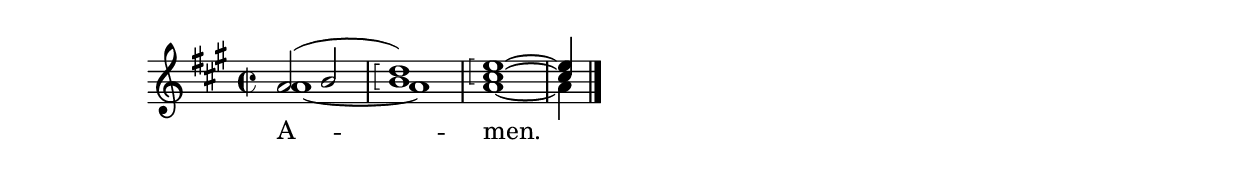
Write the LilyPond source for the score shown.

%% DO NOT EDIT this file manually; it is automatically
%% generated from LSR http://lsr.dsi.unimi.it
%% Make any changes in LSR itself, or in Documentation/snippets/new/ ,
%% and then run scripts/auxiliar/makelsr.py
%%
%% This file is in the public domain.
\version "2.14.0"

\header {
  lsrtags = "expressive-marks, vocal-music"

%% Translation of GIT committish: 59caa3adce63114ca7972d18f95d4aadc528ec3d
  texidoces = "
El corchete de arpegios @code{arpeggioBracket} se puede usar para
indicar la división de voces cuando no hay plicas que puedan ofrecer
esta información. Se suele encontrar en la música coral.

"

  doctitlees = "Uso de arpeggioBracket para hacer más visible un divisi"


%% Translation of GIT committish: 27b1197f3bae8512c14d946752cd3e40e7c76016

  texidocde = "
Das @code{arpeggioBracket}-Klammerobjekt kann benutzt werden, um geteilte
Stimmen anzuzeigen, wenn keine Hälse diese Information bieten.  Das sieht
man oft in Chormusik.

"
  doctitlede = "Arpeggio-Klammern benutzen um geteilte Stimmen besser sichtbar zu machen"


%% Translation of GIT committish: c1d5bb448321d688185e0c6b798575d4c325ae80
  texidocfr = "
Les crochets d'arpegio (@code{arpeggioBracket}) permettent de mettre en
évidence les divisions d'un pupitre en l'absence de hampe, comme on le
voit régulièrement dans les partitions pour chœur.

"

  doctitlefr = "Utilisation d'un arpeggioBracket pour rendre les
divisions plus évidentes"


  texidoc = "
The @code{arpeggioBracket} can be used to indicate the division of
voices where there are no stems to provide the information. This is
often seen in choral music.

"
  doctitle = "Using arpeggioBracket to make divisi more visible"
} % begin verbatim

\include "english.ly"

\score {
  \relative c'' {
    \key a \major
    \time 2/2
    <<
      \new Voice = "upper"
      <<
        { \voiceOne \arpeggioBracket
          a2( b2
          <b d>1\arpeggio)
          <cs e>\arpeggio ~
          <cs e>4
        }
        \addlyrics { \lyricmode { A -- men. } }
      >>
      \new Voice = "lower"
      { \voiceTwo
        a1 ~
        a
        a ~
        a4 \bar "|."
      }
    >>
  }
  \layout { ragged-right = ##t }
}

